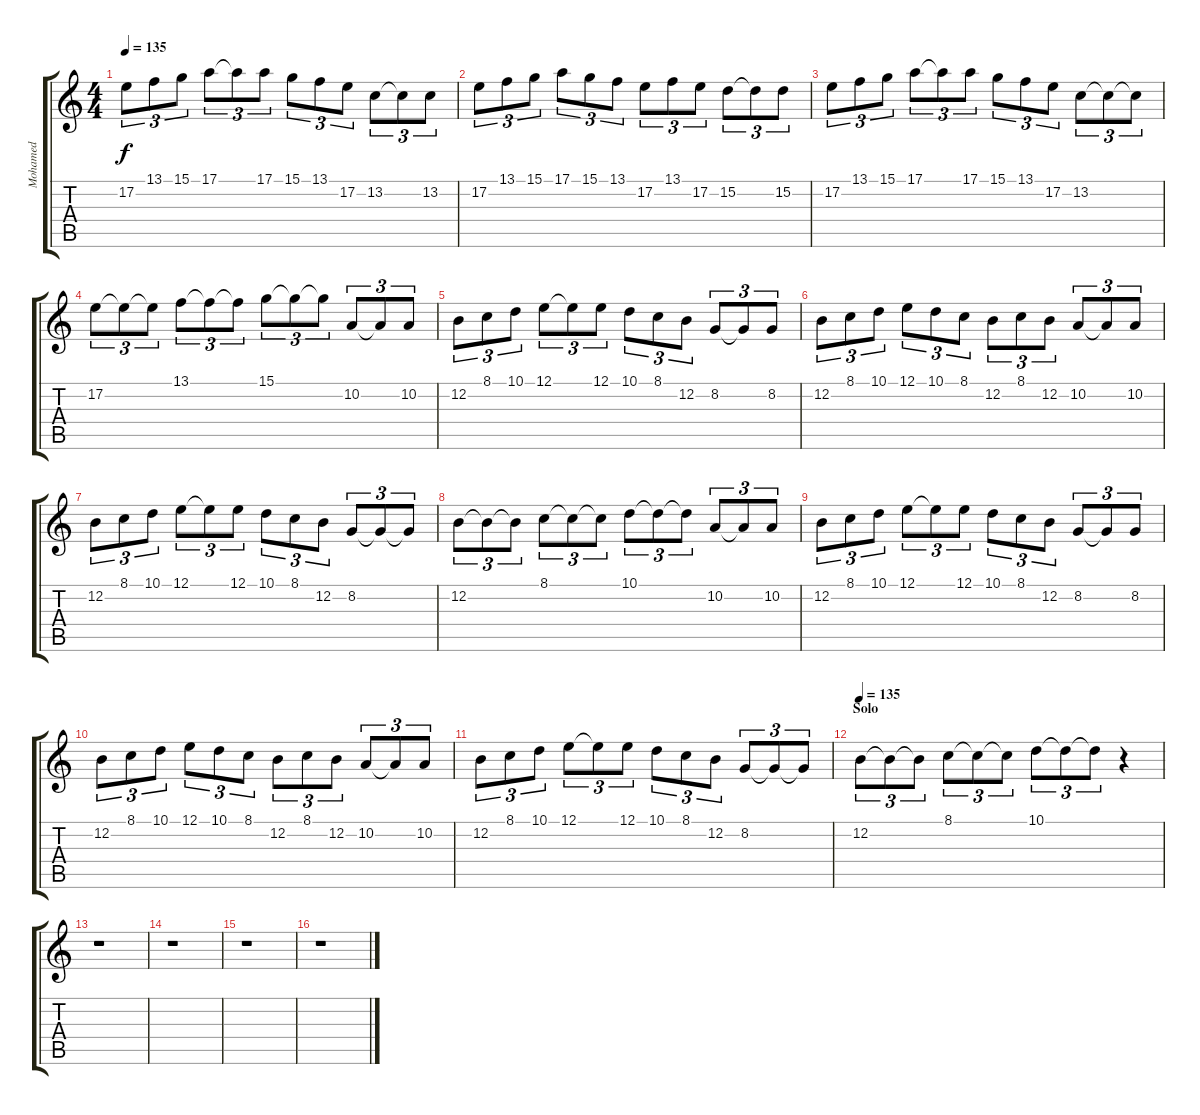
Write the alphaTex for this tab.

\track ("Mohamed" "Mohamed") {instrument violin}
\staff {score tabs}
\tuning (E4 B3 G3 D3 A2 E2) {hide}
\ts (4 4)
\tempo 135
\clef g2
\ks c
17.2.8{tu (3 2) dy f} 13.1.8{tu (3 2)} 15.1.8{tu (3 2)} 17.1.8{tu (3 2)} 17.1{t}.8{tu (3 2)} 17.1.8{tu (3 2)} 15.1.8{tu (3 2)} 13.1.8{tu (3 2)} 17.2.8{tu (3 2)} 13.2.8{tu (3 2)} 13.2{t}.8{tu (3 2)} 13.2.8{tu (3 2)} |
17.2.8{tu (3 2)} 13.1.8{tu (3 2)} 15.1.8{tu (3 2)} 17.1.8{tu (3 2)} 15.1.8{tu (3 2)} 13.1.8{tu (3 2)} 17.2.8{tu (3 2)} 13.1.8{tu (3 2)} 17.2.8{tu (3 2)} 15.2.8{tu (3 2)} 15.2{t}.8{tu (3 2)} 15.2.8{tu (3 2)} |
17.2.8{tu (3 2)} 13.1.8{tu (3 2)} 15.1.8{tu (3 2)} 17.1.8{tu (3 2)} 17.1{t}.8{tu (3 2)} 17.1.8{tu (3 2)} 15.1.8{tu (3 2)} 13.1.8{tu (3 2)} 17.2.8{tu (3 2)} 13.2.8{tu (3 2)} 13.2{t}.8{tu (3 2)} 13.2{t}.8{tu (3 2)} |
17.2.8{tu (3 2)} 17.2{t}.8{tu (3 2)} 17.2{t}.8{tu (3 2)} 13.1.8{tu (3 2)} 13.1{t}.8{tu (3 2)} 13.1{t}.8{tu (3 2)} 15.1.8{tu (3 2)} 15.1{t}.8{tu (3 2)} 15.1{t}.8{tu (3 2)} 10.2.8{tu (3 2)} 10.2{t}.8{tu (3 2)} 10.2.8{tu (3 2)} |
12.2.8{tu (3 2)} 8.1.8{tu (3 2)} 10.1.8{tu (3 2)} 12.1.8{tu (3 2)} 12.1{t}.8{tu (3 2)} 12.1.8{tu (3 2)} 10.1.8{tu (3 2)} 8.1.8{tu (3 2)} 12.2.8{tu (3 2)} 8.2.8{tu (3 2)} 8.2{t}.8{tu (3 2)} 8.2.8{tu (3 2)} |
12.2.8{tu (3 2)} 8.1.8{tu (3 2)} 10.1.8{tu (3 2)} 12.1.8{tu (3 2)} 10.1.8{tu (3 2)} 8.1.8{tu (3 2)} 12.2.8{tu (3 2)} 8.1.8{tu (3 2)} 12.2.8{tu (3 2)} 10.2.8{tu (3 2)} 10.2{t}.8{tu (3 2)} 10.2.8{tu (3 2)} |
12.2.8{tu (3 2)} 8.1.8{tu (3 2)} 10.1.8{tu (3 2)} 12.1.8{tu (3 2)} 12.1{t}.8{tu (3 2)} 12.1.8{tu (3 2)} 10.1.8{tu (3 2)} 8.1.8{tu (3 2)} 12.2.8{tu (3 2)} 8.2.8{tu (3 2)} 8.2{t}.8{tu (3 2)} 8.2{t}.8{tu (3 2)} |
12.2.8{tu (3 2)} 12.2{t}.8{tu (3 2)} 12.2{t}.8{tu (3 2)} 8.1.8{tu (3 2)} 8.1{t}.8{tu (3 2)} 8.1{t}.8{tu (3 2)} 10.1.8{tu (3 2)} 10.1{t}.8{tu (3 2)} 10.1{t}.8{tu (3 2)} 10.2.8{tu (3 2)} 10.2{t}.8{tu (3 2)} 10.2.8{tu (3 2)} |
12.2.8{tu (3 2)} 8.1.8{tu (3 2)} 10.1.8{tu (3 2)} 12.1.8{tu (3 2)} 12.1{t}.8{tu (3 2)} 12.1.8{tu (3 2)} 10.1.8{tu (3 2)} 8.1.8{tu (3 2)} 12.2.8{tu (3 2)} 8.2.8{tu (3 2)} 8.2{t}.8{tu (3 2)} 8.2.8{tu (3 2)} |
12.2.8{tu (3 2)} 8.1.8{tu (3 2)} 10.1.8{tu (3 2)} 12.1.8{tu (3 2)} 10.1.8{tu (3 2)} 8.1.8{tu (3 2)} 12.2.8{tu (3 2)} 8.1.8{tu (3 2)} 12.2.8{tu (3 2)} 10.2.8{tu (3 2)} 10.2{t}.8{tu (3 2)} 10.2.8{tu (3 2)} |
12.2.8{tu (3 2)} 8.1.8{tu (3 2)} 10.1.8{tu (3 2)} 12.1.8{tu (3 2)} 12.1{t}.8{tu (3 2)} 12.1.8{tu (3 2)} 10.1.8{tu (3 2)} 8.1.8{tu (3 2)} 12.2.8{tu (3 2)} 8.2.8{tu (3 2)} 8.2{t}.8{tu (3 2)} 8.2{t}.8{tu (3 2)} |
\section ("" "Solo")
\tempo 135
12.2.8{tu (3 2)} 12.2{t}.8{tu (3 2)} 12.2{t}.8{tu (3 2)} 8.1.8{tu (3 2)} 8.1{t}.8{tu (3 2)} 8.1{t}.8{tu (3 2)} 10.1.8{tu (3 2)} 10.1{t}.8{tu (3 2)} 10.1{t}.8{tu (3 2)} r.4 |
r.1 |
r.1 |
r.1 |
r.1
